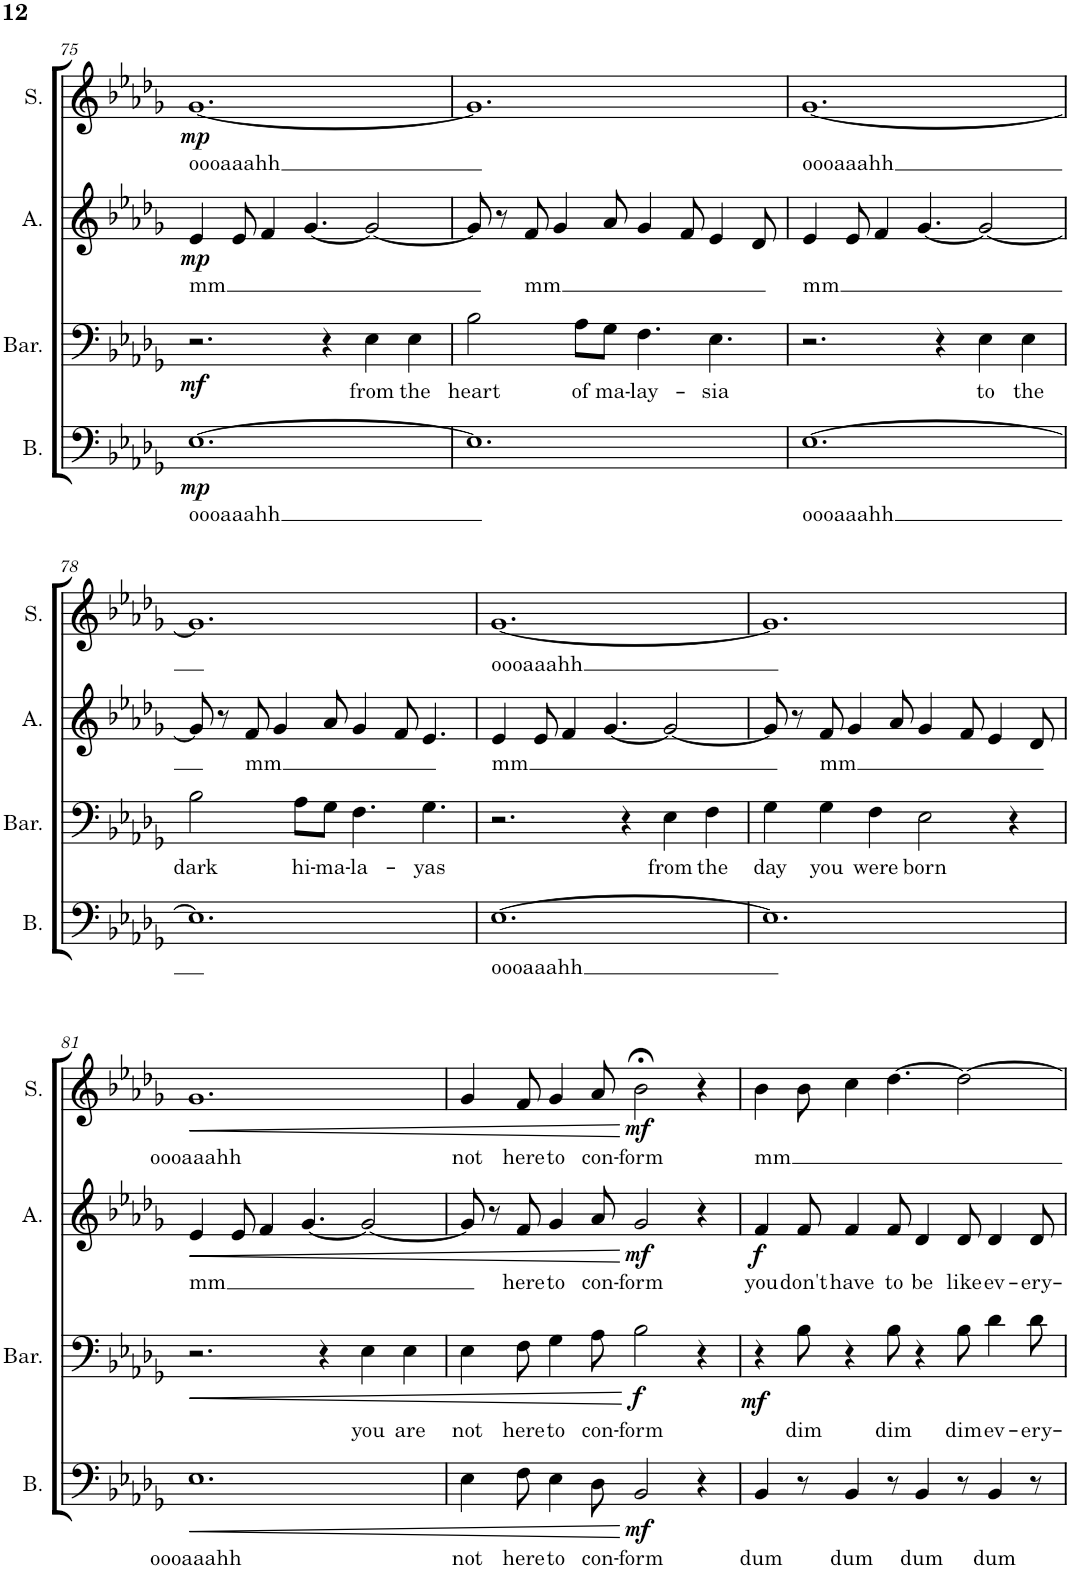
**kern	**text	**dynam	**kern	**text	**dynam	**kern	**text	**dynam	**kern	**text	**dynam
*part4	*part4	*part4	*part3	*part3	*part3	*part2	*part2	*part2	*part1	*part1	*part1
*staff4	*staff4	*staff4	*staff3	*staff3	*staff3	*staff2	*staff2	*staff2	*staff1	*staff1	*staff1
*I"Bass	*	*	*I"Baritone	*	*	*I"Alto	*	*	*I"Soprano	*	*
*I'B.	*	*	*I'Bar.	*	*	*I'A.	*	*	*I'S.	*	*
!!LO:PB:g=z
*clefF4	*	*	*clefF4	*	*	*clefG2	*	*	*clefG2	*	*
*k[b-e-a-d-g-]	*	*	*k[b-e-a-d-g-]	*	*	*k[b-e-a-d-g-]	*	*	*k[b-e-a-d-g-]	*	*
*M12/8	*	*	*M12/8	*	*	*M12/8	*	*	*M12/8	*	*
=75	=75	=75	=75	=75	=75	=75	=75	=75	=75	=75	=75
!	!LO:LY:b	!LO:DY:b	!	!	!LO:DY:b	!	!LO:LY:b	!LO:DY:b	!	!LO:LY:b	!LO:DY:b
[1.E-	oooaaahh	mp	2.r	.	mf	4e-/	mm	mp	[1.g-	oooaaahh	mp
.	.	.	.	.	.	8e-/	.	.	.	.	.
.	.	.	.	.	.	4f/	.	.	.	.	.
.	.	.	.	.	.	[4.g-/	.	.	.	.	.
.	.	.	4r	.	.	.	.	.	.	.	.
!	!	!	!	!LO:LY:b	!	!	!	!	!	!	!
.	.	.	4E-\	from	.	2g-/_	.	.	.	.	.
!	!	!	!	!LO:LY:b	!	!	!	!	!	!	!
.	.	.	4E-\	the	.	.	.	.	.	.	.
=76	=76	=76	=76	=76	=76	=76	=76	=76	=76	=76	=76
!	!	!	!	!LO:LY:b	!	!	!	!	!	!	!
1.E-]	.	.	2B-\	heart	.	8g-/]	.	.	1.g-]	.	.
.	.	.	.	.	.	8r	.	.	.	.	.
!	!	!	!	!	!	!	!LO:LY:b	!	!	!	!
.	.	.	.	.	.	8f/	mm	.	.	.	.
.	.	.	.	.	.	4g-/	.	.	.	.	.
!	!	!	!	!LO:LY:b	!	!	!	!	!	!	!
.	.	.	8A-\L	of	.	.	.	.	.	.	.
!	!	!	!	!LO:LY:b	!	!	!	!	!	!	!
.	.	.	8G-\J	ma-	.	8a-/	.	.	.	.	.
!	!	!	!	!LO:LY:b	!	!	!	!	!	!	!
.	.	.	4.F\	-lay-	.	4g-/	.	.	.	.	.
.	.	.	.	.	.	8f/	.	.	.	.	.
!	!	!	!	!LO:LY:b	!	!	!	!	!	!	!
.	.	.	4.E-\	-sia	.	4e-/	.	.	.	.	.
.	.	.	.	.	.	8d-/	.	.	.	.	.
=77	=77	=77	=77	=77	=77	=77	=77	=77	=77	=77	=77
!	!LO:LY:b	!	!	!	!	!	!LO:LY:b	!	!	!LO:LY:b	!
[1.E-	oooaaahh	.	2.r	.	.	4e-/	mm	.	[1.g-	oooaaahh	.
.	.	.	.	.	.	8e-/	.	.	.	.	.
.	.	.	.	.	.	4f/	.	.	.	.	.
.	.	.	.	.	.	[4.g-/	.	.	.	.	.
.	.	.	4r	.	.	.	.	.	.	.	.
!	!	!	!	!LO:LY:b	!	!	!	!	!	!	!
.	.	.	4E-\	to	.	2g-/_	.	.	.	.	.
!	!	!	!	!LO:LY:b	!	!	!	!	!	!	!
.	.	.	4E-\	the	.	.	.	.	.	.	.
!!LO:LB:g=z
=78	=78	=78	=78	=78	=78	=78	=78	=78	=78	=78	=78
!	!	!	!	!LO:LY:b	!	!	!	!	!	!	!
1.E-]	.	.	2B-\	dark	.	8g-/]	.	.	1.g-]	.	.
.	.	.	.	.	.	8r	.	.	.	.	.
!	!	!	!	!	!	!	!LO:LY:b	!	!	!	!
.	.	.	.	.	.	8f/	mm	.	.	.	.
.	.	.	.	.	.	4g-/	.	.	.	.	.
!	!	!	!	!LO:LY:b	!	!	!	!	!	!	!
.	.	.	8A-\L	hi-	.	.	.	.	.	.	.
!	!	!	!	!LO:LY:b	!	!	!	!	!	!	!
.	.	.	8G-\J	-ma-	.	8a-/	.	.	.	.	.
!	!	!	!	!LO:LY:b	!	!	!	!	!	!	!
.	.	.	4.F\	-la-	.	4g-/	.	.	.	.	.
.	.	.	.	.	.	8f/	.	.	.	.	.
!	!	!	!	!LO:LY:b	!	!	!	!	!	!	!
.	.	.	4.G-\	-yas	.	4.e-/	.	.	.	.	.
=79	=79	=79	=79	=79	=79	=79	=79	=79	=79	=79	=79
!	!LO:LY:b	!	!	!	!	!	!LO:LY:b	!	!	!LO:LY:b	!
[1.E-	oooaaahh	.	2.r	.	.	4e-/	mm	.	[1.g-	oooaaahh	.
.	.	.	.	.	.	8e-/	.	.	.	.	.
.	.	.	.	.	.	4f/	.	.	.	.	.
.	.	.	.	.	.	[4.g-/	.	.	.	.	.
.	.	.	4r	.	.	.	.	.	.	.	.
!	!	!	!	!LO:LY:b	!	!	!	!	!	!	!
.	.	.	4E-\	from	.	2g-/_	.	.	.	.	.
!	!	!	!	!LO:LY:b	!	!	!	!	!	!	!
.	.	.	4F\	the	.	.	.	.	.	.	.
=80	=80	=80	=80	=80	=80	=80	=80	=80	=80	=80	=80
!	!	!	!	!LO:LY:b	!	!	!	!	!	!	!
1.E-]	.	.	4G-\	day	.	8g-/]	.	.	1.g-]	.	.
.	.	.	.	.	.	8r	.	.	.	.	.
!	!	!	!	!LO:LY:b	!	!	!LO:LY:b	!	!	!	!
.	.	.	4G-\	you	.	8f/	mm	.	.	.	.
.	.	.	.	.	.	4g-/	.	.	.	.	.
!	!	!	!	!LO:LY:b	!	!	!	!	!	!	!
.	.	.	4F\	were	.	.	.	.	.	.	.
.	.	.	.	.	.	8a-/	.	.	.	.	.
!	!	!	!	!LO:LY:b	!	!	!	!	!	!	!
.	.	.	2E-\	born	.	4g-/	.	.	.	.	.
.	.	.	.	.	.	8f/	.	.	.	.	.
.	.	.	.	.	.	4e-/	.	.	.	.	.
.	.	.	4r	.	.	.	.	.	.	.	.
.	.	.	.	.	.	8d-/	.	.	.	.	.
!!LO:LB:g=z
=81	=81	=81	=81	=81	=81	=81	=81	=81	=81	=81	=81
!	!LO:LY:b	!LO:HP:b	!	!	!LO:HP:b	!	!LO:LY:b	!LO:HP:b	!	!LO:LY:b	!LO:HP:b
1.E-	oooaaahh	<	2.r	.	<	4e-/	mm	<	1.g-	oooaaahh	<
.	.	.	.	.	.	8e-/	.	.	.	.	.
.	.	.	.	.	.	4f/	.	.	.	.	.
.	.	.	.	.	.	[4.g-/	.	.	.	.	.
.	.	.	4r	.	.	.	.	.	.	.	.
!	!	!	!	!LO:LY:b	!	!	!	!	!	!	!
.	.	.	4E-\	you	.	2g-/_	.	.	.	.	.
!	!	!	!	!LO:LY:b	!	!	!	!	!	!	!
.	.	.	4E-\	are	.	.	.	.	.	.	.
=82	=82	=82	=82	=82	=82	=82	=82	=82	=82	=82	=82
!	!LO:LY:b	!	!	!LO:LY:b	!	!	!	!	!	!LO:LY:b	!
4E-\	not	.	4E-\	not	.	8g-/]	.	.	4g-/	not	.
.	.	.	.	.	.	8r	.	.	.	.	.
!	!LO:LY:b	!	!	!LO:LY:b	!	!	!LO:LY:b	!	!	!LO:LY:b	!
8F\	here	.	8F\	here	.	8f/	here	.	8f/	here	.
!	!LO:LY:b	!	!	!LO:LY:b	!	!	!LO:LY:b	!	!	!LO:LY:b	!
4E-\	to	.	4G-\	to	.	4g-/	to	.	4g-/	to	.
!	!LO:LY:b	!	!	!LO:LY:b	!	!	!LO:LY:b	!	!	!LO:LY:b	!
8D-\	con-	.	8A-\	con-	.	8a-/	con-	.	8a-/	con-	.
!	!LO:LY:b	!LO:DY:n=1:b	!	!LO:LY:b	!LO:DY:n=1:b	!	!LO:LY:b	!LO:DY:n=1:b	!	!LO:LY:b	!LO:DY:n=1:b
2BB-/	-form	[ mf	2B-\	-form	[ f	2g-/	-form	[ mf	2b-;<\	-form	[ mf
4r	.	.	4r	.	.	4r	.	.	4r	.	.
=83	=83	=83	=83	=83	=83	=83	=83	=83	=83	=83	=83
!	!LO:LY:b	!	!	!	!	!	!LO:LY:b	!LO:DY:b	!	!LO:LY:b	!
4BB-/	dum	.	4r	.	.	4f/	you	f	4b-\	mm	.
!	!	!	!	!LO:LY:b	!LO:DY:b	!	!LO:LY:b	!	!	!	!
8r	.	.	8B-\	dim	mf	8f/	don't	.	8b-\	.	.
!	!LO:LY:b	!	!	!	!	!	!LO:LY:b	!	!	!	!
4BB-/	dum	.	4r	.	.	4f/	have	.	4cc\	.	.
!	!	!	!	!LO:LY:b	!	!	!LO:LY:b	!	!	!	!
8r	.	.	8B-\	dim	.	8f/	to	.	[4.dd-\	.	.
!	!LO:LY:b	!	!	!	!	!	!LO:LY:b	!	!	!	!
4BB-/	dum	.	4r	.	.	4d-/	be	.	.	.	.
!	!	!	!	!LO:LY:b	!	!	!LO:LY:b	!	!	!	!
8r	.	.	8B-\	dim	.	8d-/	like	.	2dd-\_	.	.
!	!LO:LY:b	!	!	!LO:LY:b	!	!	!LO:LY:b	!	!	!	!
4BB-/	dum	.	4d-\	ev-	.	4d-/	ev-	.	.	.	.
!	!	!	!	!LO:LY:b	!	!	!LO:LY:b	!	!	!	!
8r	.	.	8d-\	-ery-	.	8d-/	-ery-	.	.	.	.
=	=	=	=	=	=	=	=	=	=	=	=
*-	*-	*-	*-	*-	*-	*-	*-	*-	*-	*-	*-
